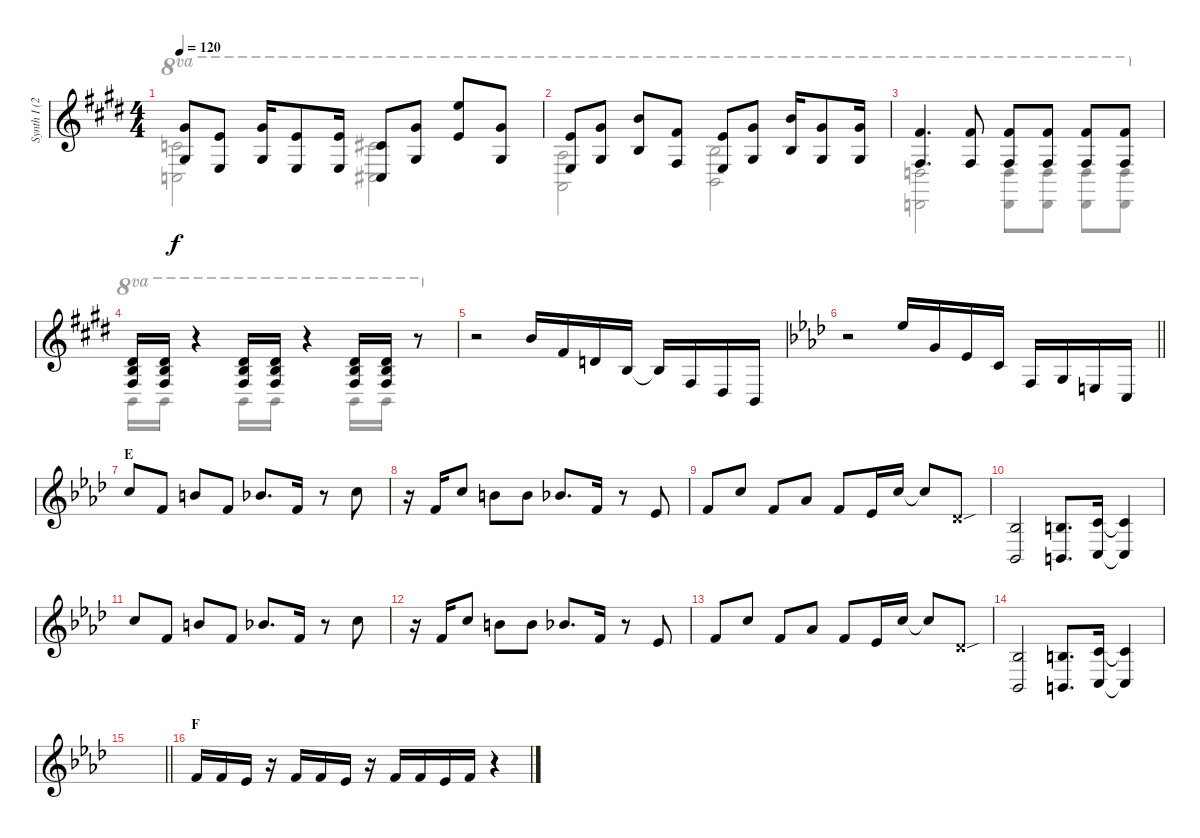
\track ("Synth I (2)" "Synth I (2") {instrument altosax}
\staff {score}
\tuning (E4 B3 G3 D3 A2 E2) {hide}
\voice
\ts (4 4)
\tempo 120
\clef g2
\ks e
(4.1 1.3).8{dy f} (0.1 2.4).8 (4.1 1.3).16 (0.1 2.4).8 (0.1 2.4).16 (2.2 4.5).8 (4.1 1.3).8 (0.1 17.2).8 (4.1 1.3).8 |
(0.1 2.4).8 (4.1 1.3).8 (7.1 0.2).8 (2.1 4.4).8 (0.1 2.4).8 (4.1 1.3).8 (7.1 0.2).16 (4.1 1.3).8 (4.1 1.3).16 |
(2.1 4.4).4{d} (2.1 4.4).8 (2.1 4.4).8 (2.1 4.4).8 (2.1 4.4).8 (2.1 4.4).8 |
(4.2 4.3 4.4).16 (4.2 4.3 4.4).16 r.4 (4.2 4.3 4.4).16 (4.2 4.3 4.4).16 r.4 (4.2 4.3 4.4).16 (4.2 4.3 4.4).16 r.8 |
r.2 7.1.16 2.1.16 3.2.16 0.2.16 0.2{t}.16 4.4.16 1.4.16 2.5.16 |
\barLineRight lightlight
\ks ab
r.2 11.1.16 3.1.16 4.2.16 1.2.16 3.4.16 0.3.16 2.4.16 3.5.16 |
\section ("" "E")
8.1.8 1.1.8 7.1.8 1.1.8 6.1.8{d} 1.1.16 r.8 8.1.8 |
r.16 1.1.16 8.1.8 7.1.8 7.1.8 6.1.8{d} 1.1.16 r.8 4.2.8 |
1.1.8 8.1.8 1.1.8 4.1.8 1.1.8 4.2.16 8.1.16 8.1{t}.8 2.2{sou x}.8 |
(3.3 1.5).2{instrument pad7halo} (4.3 2.5).8{d} (1.2 3.5).16 (1.2{t} 3.5{t}).4 |
8.1.8{instrument acousticgrandpiano} 1.1.8 7.1.8 1.1.8 6.1.8{d} 1.1.16 r.8 8.1.8 |
r.16 1.1.16 8.1.8 7.1.8 7.1.8 6.1.8{d} 1.1.16 r.8 4.2.8 |
1.1.8 8.1.8 1.1.8 4.1.8 1.1.8 4.2.16 8.1.16 8.1{t}.8 2.2{sou x}.8 |
(3.3 1.5).2{instrument pad7halo} (4.3 2.5).8{d} (1.2 3.5).16 (1.2{t} 3.5{t}).4 |
\barLineRight lightlight
|
\section ("" "F")
1.1.16{volume 11 instrument acousticgrandpiano} 1.1.16 4.2.16 r.16 1.1.16 1.1.16 4.2.16 r.16 1.1.16 1.1.16 4.2.16 1.1.16 r.4
\voice
\clef g2
\ottava regular
\simile none
\ks e
(8.1 1.2).2{ot 8va dy f} (9.1 2.2).2{ot 8va} |
(5.1 2.3).2{ot 8va} (7.1 0.2).2{ot 8va} |
(3.2 0.4).2{ot 8va} (3.2 0.4).8{ot 8va} (3.2 0.4).8{ot 8va} (3.2 0.4).8{ot 8va} (3.2 0.4).8{ot 8va} |
0.2.16{ot 8va} 0.2.16{ot 8va} r.4{ot 8va} 0.2.16{ot 8va} 0.2.16{ot 8va} r.4{ot 8va} 0.2.16{ot 8va} 0.2.16{ot 8va} r.8{ot 8va} |
|
\barLineRight lightlight
\ks ab
|
|
|
|
|
|
|
|
|
\barLineRight lightlight
|
